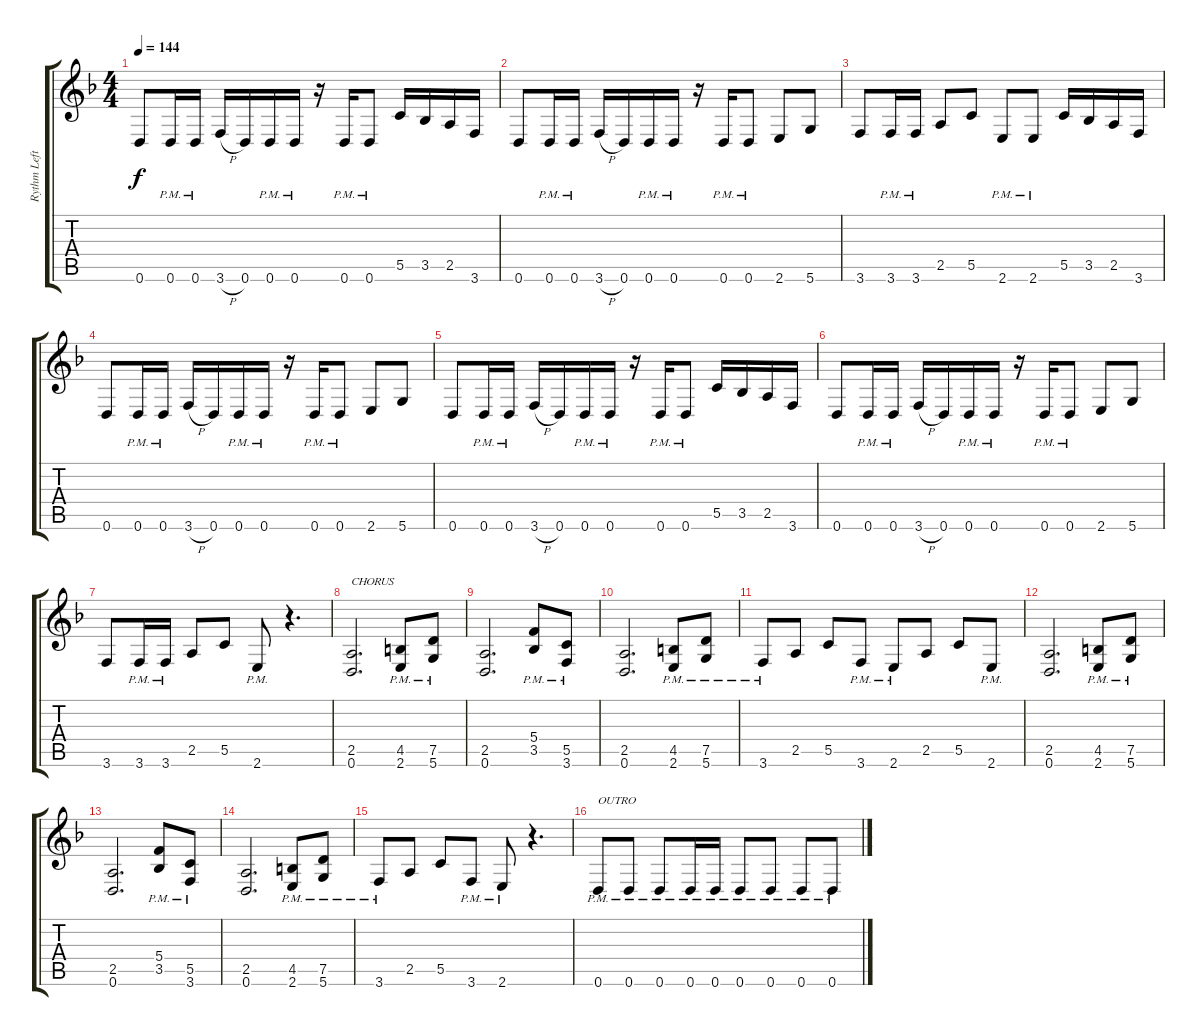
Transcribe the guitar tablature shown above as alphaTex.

\track ("Rythm Left Channel" "Rythm Left") {instrument distortionguitar}
\staff {score tabs}
\tuning (D4 A3 F3 C3 G2 D2) {hide}
\ts (4 4)
\tempo 144
\clef g2
\ks dminor
0.6.8{dy f} 0.6{pm}.16 0.6{pm}.16 3.6{h}.16 0.6.16 0.6{pm}.16 0.6{pm}.16 r.16 0.6{pm}.16 0.6{pm}.8 5.5.16 3.5.16 2.5.16 3.6.16 |
0.6.8 0.6{pm}.16 0.6{pm}.16 3.6{h}.16 0.6.16 0.6{pm}.16 0.6{pm}.16 r.16 0.6{pm}.16 0.6{pm}.8 2.6.8 5.6.8 |
3.6.8 3.6{pm}.16 3.6{pm}.16 2.5.8 5.5.8 2.6{pm}.8 2.6{pm}.8 5.5.16 3.5.16 2.5.16 3.6.16 |
0.6.8 0.6{pm}.16 0.6{pm}.16 3.6{h}.16 0.6.16 0.6{pm}.16 0.6{pm}.16 r.16 0.6{pm}.16 0.6{pm}.8 2.6.8 5.6.8 |
0.6.8 0.6{pm}.16 0.6{pm}.16 3.6{h}.16 0.6.16 0.6{pm}.16 0.6{pm}.16 r.16 0.6{pm}.16 0.6{pm}.8 5.5.16 3.5.16 2.5.16 3.6.16 |
0.6.8 0.6{pm}.16 0.6{pm}.16 3.6{h}.16 0.6.16 0.6{pm}.16 0.6{pm}.16 r.16 0.6{pm}.16 0.6{pm}.8 2.6.8 5.6.8 |
3.6.8 3.6{pm}.16 3.6{pm}.16 2.5.8 5.5.8 2.6{pm}.8 r.4{d} |
(2.5 0.6).2{d txt "CHORUS"} (4.5{pm} 2.6{pm}).8 (7.5{pm} 5.6{pm}).8 |
(2.5 0.6).2{d} (5.4{pm} 3.5{pm}).8 (5.5{pm} 3.6{pm}).8 |
(2.5 0.6).2{d} (4.5{pm} 2.6{pm}).8 (7.5{pm} 5.6{pm}).8 |
3.6{pm}.8 2.5.8 5.5.8 3.6{pm}.8 2.6{pm}.8 2.5.8 5.5.8 2.6{pm}.8 |
(2.5 0.6).2{d} (4.5{pm} 2.6{pm}).8 (7.5{pm} 5.6{pm}).8 |
(2.5 0.6).2{d} (5.4{pm} 3.5{pm}).8 (5.5{pm} 3.6{pm}).8 |
(2.5 0.6).2{d} (4.5{pm} 2.6{pm}).8 (7.5{pm} 5.6{pm}).8 |
3.6{pm}.8 2.5.8 5.5.8 3.6{pm}.8 2.6{pm}.8 r.4{d} |
0.6{pm}.8{txt "OUTRO"} 0.6{pm}.8 0.6{pm}.8 0.6{pm}.16 0.6{pm}.16 0.6{pm}.8 0.6{pm}.8 0.6{pm}.8 0.6{pm}.8
